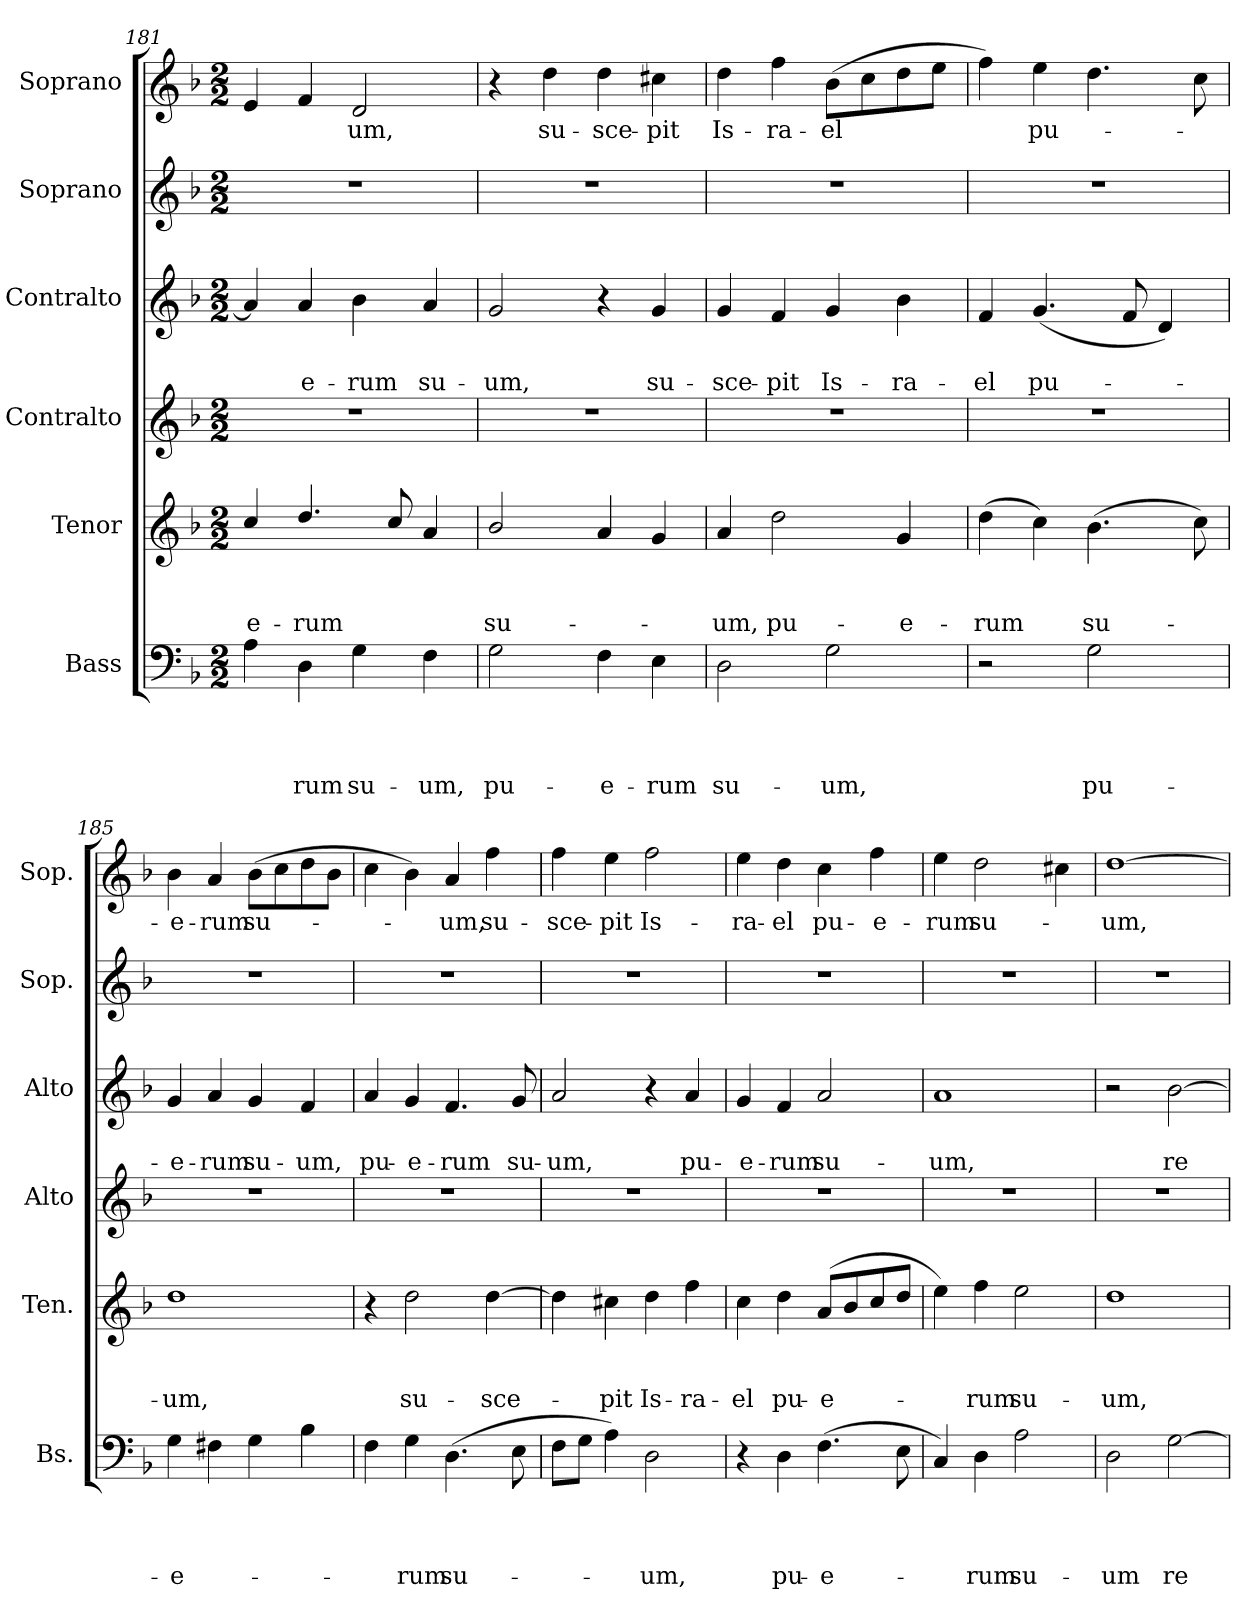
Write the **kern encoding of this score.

**kern	**text	**text	**text	**text	**kern	**text	**text	**text	**kern	**kern	**text	**text	**kern	**kern	**text
*part6	*part6	*part6	*part6	*part6	*part5	*part5	*part5	*part5	*part4	*part3	*part3	*part3	*part2	*part1	*part1
*staff6	*staff6	*staff6	*staff6	*staff6	*staff5	*staff5	*staff5	*staff5	*staff4	*staff3	*staff3	*staff3	*staff2	*staff1	*staff1
*I"Bass	*	*	*	*	*I"Tenor	*	*	*	*I"Contralto	*I"Contralto	*	*	*I"Soprano	*I"Soprano	*
*I'Bs.	*	*	*	*	*I'Ten.	*	*	*	*I'Alto	*I'Alto	*	*	*I'Sop.	*I'Sop.	*
!!LO:LB:g=z
*clefF4	*	*	*	*	*clefG2	*	*	*	*clefG2	*clefG2	*	*	*clefG2	*clefG2	*
*	*	*	*	*	*ITrd7c12	*	*	*	*	*	*	*	*	*	*
*k[b-]	*	*	*	*	*k[b-]	*	*	*	*k[b-]	*k[b-]	*	*	*k[b-]	*k[b-]	*
*F:	*	*	*	*	*F:	*	*	*	*F:	*F:	*	*	*F:	*F:	*
*M2/2	*	*	*	*	*M2/2	*	*	*	*M2/2	*M2/2	*	*	*M2/2	*M2/2	*
=181	=181	=181	=181	=181	=181	=181	=181	=181	=181	=181	=181	=181	=181	=181	=181
!	!	!	!	!	!	!	!	!LO:LY:b	!	!	!	!	!	!	!
4A\	.	.	.	.	4c/	.	.	-e-	1r	4a/]	.	.	1r	4e/	.
!	!	!	!	!LO:LY:b	!	!	!	!LO:LY:b	!	!	!	!LO:LY:b	!	!	!
4D\	.	.	.	-rum	4.d/	.	.	-rum	.	4a/	.	-e-	.	4f/	.
!	!	!	!	!LO:LY:b	!	!	!	!	!	!	!	!LO:LY:b	!	!	!LO:LY:b
4G\	.	.	.	su-	.	.	.	.	.	4b-\	.	-rum	.	2d/	-um,
.	.	.	.	.	8c/	.	.	.	.	.	.	.	.	.	.
!	!	!	!	!LO:LY:b	!	!	!	!	!	!	!	!LO:LY:b	!	!	!
4F\	.	.	.	-um,	4A/	.	.	.	.	4a/	.	su-	.	.	.
=182	=182	=182	=182	=182	=182	=182	=182	=182	=182	=182	=182	=182	=182	=182	=182
!	!	!	!	!LO:LY:b	!	!	!	!LO:LY:b	!	!	!	!LO:LY:b	!	!	!
2G\	.	.	.	pu-	2B-/	.	.	su-	1r	2g/	.	-um,	1r	4r	.
!	!	!	!	!	!	!	!	!	!	!	!	!	!	!	!LO:LY:b
.	.	.	.	.	.	.	.	.	.	.	.	.	.	4dd\	su-
!	!	!	!	!LO:LY:b	!	!	!	!	!	!	!	!	!	!	!LO:LY:b
4F\	.	.	.	-e-	4A/	.	.	.	.	4r	.	.	.	4dd\	-sce-
!	!	!	!	!LO:LY:b	!	!	!	!	!	!	!	!LO:LY:b	!	!	!LO:LY:b
4E\	.	.	.	-rum	4G/	.	.	.	.	4g/	.	su-	.	4cc#X\	-pit
=183	=183	=183	=183	=183	=183	=183	=183	=183	=183	=183	=183	=183	=183	=183	=183
!	!	!	!	!LO:LY:b	!	!	!	!LO:LY:b	!	!	!	!LO:LY:b	!	!	!LO:LY:b
2D\	.	.	.	su-	4A/	.	.	-um,	1r	4g/	.	-sce-	1r	4dd\	Is-
!	!	!	!	!	!	!	!	!LO:LY:b	!	!	!	!LO:LY:b	!	!	!LO:LY:b
.	.	.	.	.	2d\	.	.	pu-	.	4f/	.	-pit	.	4ff\	-ra-
!	!	!	!	!LO:LY:b	!	!	!	!	!	!	!	!LO:LY:b	!	!	!LO:LY:b
2G\	.	.	.	-um,	.	.	.	.	.	4g/	.	Is-	.	(>8b-\L	-el
.	.	.	.	.	.	.	.	.	.	.	.	.	.	8cc\	.
!	!	!	!	!	!	!	!	!LO:LY:b	!	!	!	!LO:LY:b	!	!	!
.	.	.	.	.	4G/	.	.	-e-	.	4b-\	.	-ra-	.	8dd\	.
.	.	.	.	.	.	.	.	.	.	.	.	.	.	8ee\J	.
=184	=184	=184	=184	=184	=184	=184	=184	=184	=184	=184	=184	=184	=184	=184	=184
!	!	!	!	!	!	!	!	!LO:LY:b	!	!	!	!LO:LY:b	!	!	!
2r	.	.	.	.	(>4d\	.	.	-rum	1r	4f/	.	-el	1r	4ff\)	.
!	!	!	!	!	!	!	!	!	!	!	!	!LO:LY:b	!	!	!LO:LY:b
.	.	.	.	.	4c\)	.	.	.	.	(<4.g/	.	pu-	.	4ee\	pu-
!	!	!	!	!LO:LY:b	!	!	!	!LO:LY:b	!	!	!	!	!	!	!
2G\	.	.	.	pu-	(>4.B-\	.	.	su-	.	.	.	.	.	4.dd\	.
.	.	.	.	.	.	.	.	.	.	8f/	.	.	.	.	.
.	.	.	.	.	.	.	.	.	.	4d/)	.	.	.	.	.
.	.	.	.	.	8c\)	.	.	.	.	.	.	.	.	8cc\	.
=185	=185	=185	=185	=185	=185	=185	=185	=185	=185	=185	=185	=185	=185	=185	=185
!	!	!	!	!LO:LY:b	!	!	!	!LO:LY:b	!	!	!	!LO:LY:b	!	!	!LO:LY:b
4G\	.	.	.	-e-	1d	.	.	-um,	1r	4g/	.	-e-	1r	4b-\	-e-
!	!	!	!	!	!	!	!	!	!	!	!	!LO:LY:b	!	!	!LO:LY:b
4F#X\	.	.	.	.	.	.	.	.	.	4a/	.	-rum	.	4a/	-rum
!	!	!	!	!	!	!	!	!	!	!	!	!LO:LY:b	!	!	!LO:LY:b
4G\	.	.	.	.	.	.	.	.	.	4g/	.	su-	.	(>8b-\L	su-
.	.	.	.	.	.	.	.	.	.	.	.	.	.	8cc\	.
!	!	!	!	!	!	!	!	!	!	!	!	!LO:LY:b	!	!	!
4B-\	.	.	.	.	.	.	.	.	.	4f/	.	-um,	.	8dd\	.
.	.	.	.	.	.	.	.	.	.	.	.	.	.	8b-\J	.
!!LO:PB:g=z
=186	=186	=186	=186	=186	=186	=186	=186	=186	=186	=186	=186	=186	=186	=186	=186
!	!	!	!	!	!	!	!	!	!	!	!	!LO:LY:b	!	!	!
4F\	.	.	.	.	4r	.	.	.	1r	4a/	.	pu-	1r	4cc\	.
!	!	!	!	!LO:LY:b	!	!	!	!LO:LY:b	!	!	!	!LO:LY:b	!	!	!
4G\	.	.	.	-rum	2d\	.	.	su-	.	4g/	.	-e-	.	4b-\)	.
!	!	!	!	!LO:LY:b	!	!	!	!	!	!	!	!LO:LY:b	!	!	!LO:LY:b
(<4.D\	.	.	.	su-	.	.	.	.	.	4.f/	.	-rum	.	4a/	-um,
!	!	!	!	!	!	!	!	!LO:LY:b	!	!	!	!	!	!	!LO:LY:b
.	.	.	.	.	[>4d\	.	.	-sce-	.	.	.	.	.	4ff\	su-
!	!	!	!	!	!	!	!	!	!	!	!	!LO:LY:b	!	!	!
8E\	.	.	.	.	.	.	.	.	.	8g/	.	su-	.	.	.
=187	=187	=187	=187	=187	=187	=187	=187	=187	=187	=187	=187	=187	=187	=187	=187
!	!	!	!	!	!	!	!	!	!	!	!	!LO:LY:b	!	!	!LO:LY:b
8F\L	.	.	.	.	4d\]	.	.	.	1r	2a/	.	-um,	1r	4ff\	-sce-
8G\J	.	.	.	.	.	.	.	.	.	.	.	.	.	.	.
!	!	!	!	!	!	!	!	!LO:LY:b	!	!	!	!	!	!	!LO:LY:b
4A\)	.	.	.	.	4c#X\	.	.	-pit	.	.	.	.	.	4ee\	-pit
!	!	!	!	!LO:LY:b	!	!	!	!LO:LY:b	!	!	!	!	!	!	!LO:LY:b
2D\	.	.	.	-um,	4d\	.	.	Is-	.	4r	.	.	.	2ff\	Is-
!	!	!	!	!	!	!	!	!LO:LY:b	!	!	!	!LO:LY:b	!	!	!
.	.	.	.	.	4f\	.	.	-ra-	.	4a/	.	pu-	.	.	.
=188	=188	=188	=188	=188	=188	=188	=188	=188	=188	=188	=188	=188	=188	=188	=188
!	!	!	!	!	!	!	!	!LO:LY:b	!	!	!	!LO:LY:b	!	!	!LO:LY:b
4r	.	.	.	.	4c\	.	.	-el	1r	4g/	.	-e-	1r	4ee\	-ra-
!	!	!	!	!LO:LY:b	!	!	!	!LO:LY:b	!	!	!	!LO:LY:b	!	!	!LO:LY:b
4D\	.	.	.	pu-	4d\	.	.	pu-	.	4f/	.	-rum	.	4dd\	-el
!	!	!	!	!LO:LY:b	!	!	!	!LO:LY:b	!	!	!	!LO:LY:b	!	!	!LO:LY:b
(<4.F\	.	.	.	-e-	(>8A/L	.	.	-e-	.	2a/	.	su-	.	4cc\	pu-
.	.	.	.	.	8B-/	.	.	.	.	.	.	.	.	.	.
!	!	!	!	!	!	!	!	!	!	!	!	!	!	!	!LO:LY:b
.	.	.	.	.	8c/	.	.	.	.	.	.	.	.	4ff\	-e-
8E\	.	.	.	.	8d/J	.	.	.	.	.	.	.	.	.	.
=189	=189	=189	=189	=189	=189	=189	=189	=189	=189	=189	=189	=189	=189	=189	=189
!	!	!	!	!	!	!	!	!	!	!	!	!LO:LY:b	!	!	!LO:LY:b
4C/)	.	.	.	.	4e\)	.	.	.	1r	1a	.	-um,	1r	4ee\	-rum
!	!	!	!	!LO:LY:b	!	!	!	!LO:LY:b	!	!	!	!	!	!	!LO:LY:b
4D\	.	.	.	-rum	4f\	.	.	-rum	.	.	.	.	.	2dd\	su-
!	!	!	!	!LO:LY:b	!	!	!	!LO:LY:b	!	!	!	!	!	!	!
2A\	.	.	.	su-	2e\	.	.	su-	.	.	.	.	.	.	.
.	.	.	.	.	.	.	.	.	.	.	.	.	.	4cc#X\	.
=190	=190	=190	=190	=190	=190	=190	=190	=190	=190	=190	=190	=190	=190	=190	=190
!	!	!	!	!LO:LY:b	!	!	!	!LO:LY:b	!	!	!	!	!	!	!LO:LY:b
2D\	.	.	.	-um	1d	.	.	-um,	1r	2r	.	.	1r	[>1dd	-um,
!	!	!	!	!LO:LY:b	!	!	!	!	!	!	!	!LO:LY:b	!	!	!
[>2G\	.	.	.	re-	.	.	.	.	.	[<2b-\	.	re-	.	.	.
=	=	=	=	=	=	=	=	=	=	=	=	=	=	=	=
*-	*-	*-	*-	*-	*-	*-	*-	*-	*-	*-	*-	*-	*-	*-	*-
